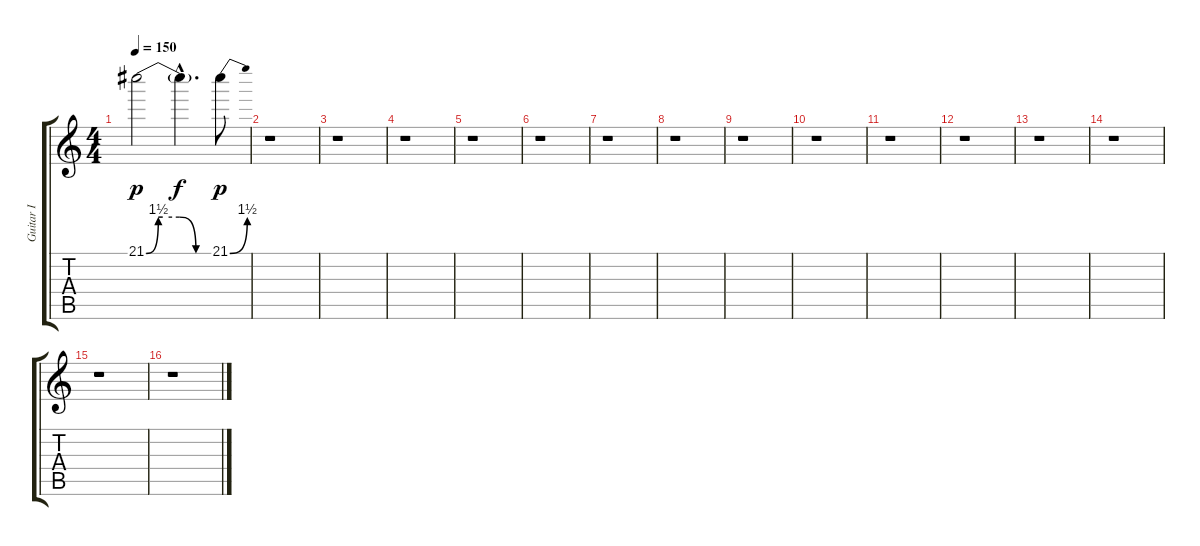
\track ("Guitar I" "Guitar I") {instrument overdrivenguitar}
\staff {score tabs}
\tuning (E4 B3 G3 D3 A2 E2) {hide}
\ts (4 4)
\tempo 150
\clef g2
\ks c
21.1{be (custom 0 0 11 6 15 6 30 6 45 0 60 0)}.2{dy p} 21.1{hac t}.4{d dy f} 21.1{be (bend 0 0 60 6)}.8{dy p} |
r.1 |
r.1 |
r.1 |
r.1 |
r.1 |
r.1 |
r.1 |
r.1 |
r.1 |
r.1 |
r.1 |
r.1 |
r.1 |
r.1 |
r.1
